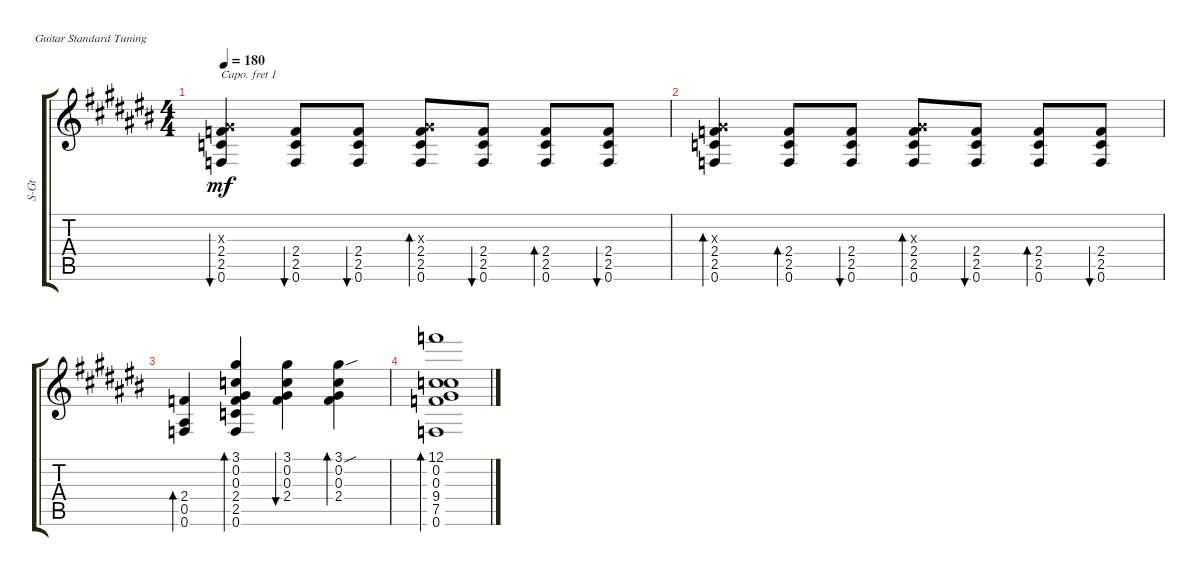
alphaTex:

\defaultSystemsLayout 4
\bracketExtendMode groupsimilarinstruments
\otherSystemsTrackNameOrientation horizontal
\track ("Steel Guitar" "S-Gt") {instrument acousticguitarsteel}
\staff {score tabs}
\capo 1
\tuning (E4 B3 G3 D3 A2 E2)
\ts (4 4)
\tempo 180
\clef g2
\ks c#
(0.3{x acc forcenatural} 2.4{acc forcenatural} 2.5{acc forcenatural} 0.6{acc forcenatural}).4{bu 114 dy mf beam Up} (2.4{acc forcenatural} 2.5{acc forcenatural} 0.6{acc forcenatural}).8{bu 114 beam Up} (2.4{acc forcenatural} 2.5{acc forcenatural} 0.6{acc forcenatural}).8{bu 114 beam Up} (2.4{acc forcenatural} 2.5{acc forcenatural} 0.6{acc forcenatural} 0.3{x acc forcenatural}).8{bd 114 beam Up} (2.4{acc forcenatural} 2.5{acc forcenatural} 0.6{acc forcenatural}).8{bu 114 beam Up} (2.4{acc forcenatural} 2.5{acc forcenatural} 0.6{acc forcenatural}).8{bd 114 beam Up} (2.4{acc forcenatural} 2.5{acc forcenatural} 0.6{acc forcenatural}).8{bu 114 beam Up} |
(0.3{x acc forcenatural} 2.4{acc forcenatural} 2.5{acc forcenatural} 0.6{acc forcenatural}).4{bd 114 beam Up} (2.4{acc forcenatural} 2.5{acc forcenatural} 0.6{acc forcenatural}).8{bd 114 beam Up} (2.4{acc forcenatural} 2.5{acc forcenatural} 0.6{acc forcenatural}).8{bu 114 beam Up} (2.4{acc forcenatural} 2.5{acc forcenatural} 0.6{acc forcenatural} 0.3{x acc forcenatural}).8{bd 114 beam Up} (2.4{acc forcenatural} 2.5{acc forcenatural} 0.6{acc forcenatural}).8{bu 114 beam Up} (2.4{acc forcenatural} 2.5{acc forcenatural} 0.6{acc forcenatural}).8{bd 114 beam Up} (2.4{acc forcenatural} 2.5{acc forcenatural} 0.6{acc forcenatural}).8{bu 114 beam Up} |
\scale
0.864165 (0.5{acc forcenatural} 2.4{acc forcenatural} 0.6{acc forcenatural}).4{bd 114 beam Up} (0.6{acc forcenatural} 3.1{acc forcenatural} 0.2{acc forcenatural} 0.3{acc forcenatural} 2.4{acc forcenatural} 2.5{acc forcenatural}).4{bd 114 beam Up} (3.1{acc forcenatural} 0.2{acc forcenatural} 0.3{acc forcenatural} 2.4{acc forcenatural}).4{bu 114 beam Down} (2.4{acc forcenatural} 0.3{acc forcenatural} 0.2{acc forcenatural} 3.1{sou acc forcenatural}).4{bd 114 beam Down} |
\scale
1.13584 (12.1{acc forcenatural} 0.2{acc forcenatural} 0.3{acc forcenatural} 9.4{acc forcenatural} 7.5{acc forcenatural} 0.6{acc forcenatural}).1{bd 114 beam Up}
